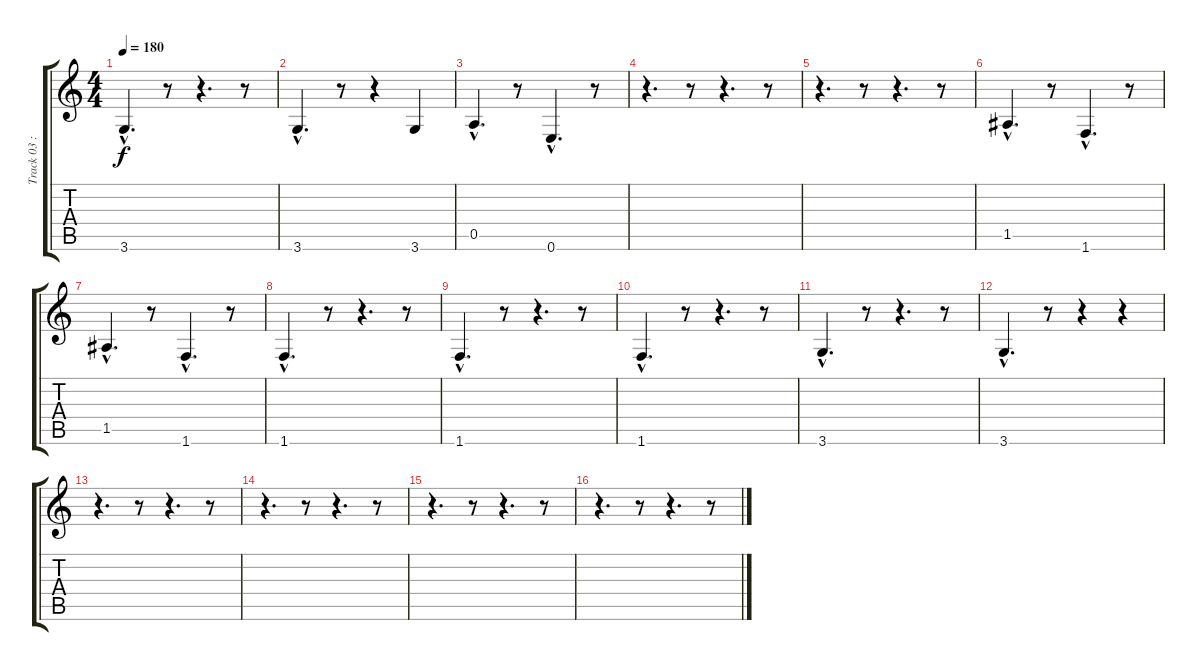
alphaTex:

\track ("Track 03 : unspecified" "Track 03 :") {instrument acousticbass}
\staff {score tabs}
\tuning (E4 B3 G3 D3 A2 E2) {hide}
\ts (4 4)
\tempo 180
\clef g2
\ks c
3.6{hac}.4{d dy f} r.8 r.4{d} r.8 |
3.6{hac}.4{d} r.8 r.4 3.6.4 |
0.5{hac}.4{d} r.8 0.6{hac}.4{d} r.8 |
r.4{d} r.8 r.4{d} r.8 |
r.4{d} r.8 r.4{d} r.8 |
1.5{hac}.4{d} r.8 1.6{hac}.4{d} r.8 |
1.5{hac}.4{d} r.8 1.6{hac}.4{d} r.8 |
1.6{hac}.4{d} r.8 r.4{d} r.8 |
1.6{hac}.4{d} r.8 r.4{d} r.8 |
1.6{hac}.4{d} r.8 r.4{d} r.8 |
3.6{hac}.4{d} r.8 r.4{d} r.8 |
3.6{hac}.4{d} r.8 r.4 r.4 |
r.4{d} r.8 r.4{d} r.8 |
r.4{d} r.8 r.4{d} r.8 |
r.4{d} r.8 r.4{d} r.8 |
r.4{d} r.8 r.4{d} r.8
